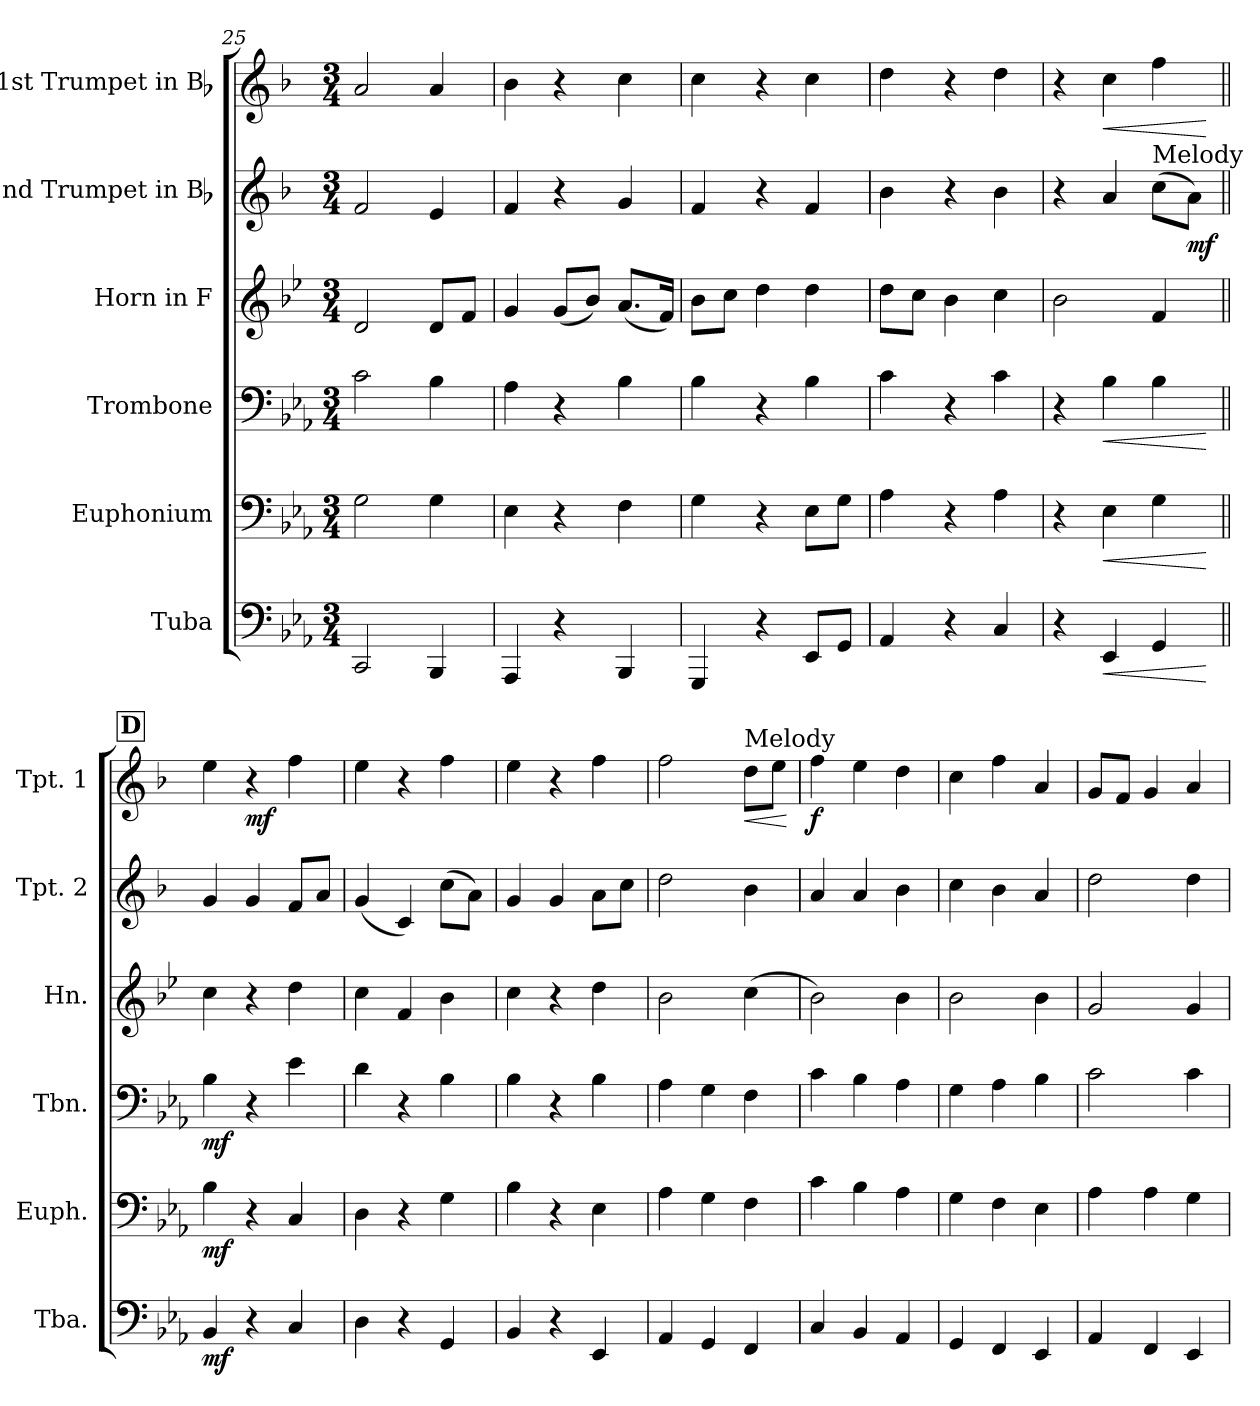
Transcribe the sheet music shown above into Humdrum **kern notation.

**kern	**dynam	**kern	**dynam	**kern	**dynam	**kern	**kern	**dynam	**kern	**dynam
*part6	*part6	*part5	*part5	*part4	*part4	*part3	*part2	*part2	*part1	*part1
*staff6	*staff6	*staff5	*staff5	*staff4	*staff4	*staff3	*staff2	*staff2	*staff1	*staff1
*I"Tuba	*	*I"Euphonium	*	*I"Trombone	*	*I"Horn in F	*I"2nd Trumpet in Bb	*	*I"1st Trumpet in Bb	*
*I'Tba.	*	*I'Euph.	*	*I'Tbn.	*	*I'Hn.	*I'Tpt. 2	*	*I'Tpt. 1	*
*clefF4	*	*clefF4	*	*clefF4	*	*clefG2	*clefG2	*	*clefG2	*
*	*	*	*	*	*	*ITrd4c7	*ITrd1c2	*	*ITrd1c2	*
*k[b-e-a-]	*	*k[b-e-a-]	*	*k[b-e-a-]	*	*k[b-e-a-]	*k[b-e-a-]	*	*k[b-e-a-]	*
*E-:	*	*E-:	*	*E-:	*	*E-:	*E-:	*	*E-:	*
*M3/4	*	*M3/4	*	*M3/4	*	*M3/4	*M3/4	*	*M3/4	*
=25	=25	=25	=25	=25	=25	=25	=25	=25	=25	=25
2CC/	.	2G\	.	2c\	.	2G/	2e-/	.	2g/	.
4BBB-/	.	4G\	.	4B-\	.	8G/L	4d/	.	4g/	.
.	.	.	.	.	.	8B-/J	.	.	.	.
=26	=26	=26	=26	=26	=26	=26	=26	=26	=26	=26
4AAA-/	.	4E-\	.	4A-\	.	4c/	4e-/	.	4a-\	.
4r	.	4r	.	4r	.	(8c/L	4r	.	4r	.
.	.	.	.	.	.	8e-/J)	.	.	.	.
4BBB-/	.	4F\	.	4B-\	.	(8.d/L	4f/	.	4b-\	.
.	.	.	.	.	.	16B-/Jk)	.	.	.	.
=27	=27	=27	=27	=27	=27	=27	=27	=27	=27	=27
4GGG/	.	4G\	.	4B-\	.	8e-\L	4e-/	.	4b-\	.
.	.	.	.	.	.	8f\J	.	.	.	.
4r	.	4r	.	4r	.	4g\	4r	.	4r	.
8EE-/L	.	8E-\L	.	4B-\	.	4g\	4e-/	.	4b-\	.
8GG/J	.	8G\J	.	.	.	.	.	.	.	.
=28	=28	=28	=28	=28	=28	=28	=28	=28	=28	=28
4AA-/	.	4A-\	.	4c\	.	8g\L	4a-\	.	4cc\	.
.	.	.	.	.	.	8f\J	.	.	.	.
4r	.	4r	.	4r	.	4e-\	4r	.	4r	.
4C/	.	4A-\	.	4c\	.	4f\	4a-\	.	4cc\	.
!!LO:PB:g=z
=29	=29	=29	=29	=29	=29	=29	=29	=29	=29	=29
4r	.	4r	.	4r	.	2e-\	4r	.	4r	.
!	!LO:HP:b	!	!LO:HP:b	!	!LO:HP:b	!	!	!	!	!LO:HP:b
4EE-/	<	4E-\	<	4B-\	<	.	4g/	.	4b-\	<
!	!	!	!	!	!	!	!LO:TX:a:t=Melody	!	!	!
4GG/	.	4G\	.	4B-\	.	4B-/	(8b-\L	.	4ee-\	.
!	!	!	!	!	!	!	!	!LO:DY:b	!	!
.	.	.	.	.	.	.	8g\J)	mf	.	.
.	[	.	[	.	[	.	.	.	.	[
!!LO:REH:place=s1:a:B:fs=14:t=D
=30||	=30||	=30||	=30||	=30||	=30||	=30||	=30||	=30||	=30||	=30||
!	!LO:DY:b	!	!LO:DY:b	!	!LO:DY:b	!	!	!	!	!
4BB-/	mf	4B-\	mf	4B-\	mf	4f\	4f/	.	4dd\	.
!	!	!	!	!	!	!	!	!	!	!LO:DY:b
4r	.	4r	.	4r	.	4r	4f/	.	4r	mf
4C/	.	4C/	.	4e-\	.	4g\	8e-/L	.	4ee-\	.
.	.	.	.	.	.	.	8g/J	.	.	.
=31	=31	=31	=31	=31	=31	=31	=31	=31	=31	=31
4D\	.	4D\	.	4d\	.	4f\	(4f/	.	4dd\	.
4r	.	4r	.	4r	.	4B-/	4B-/)	.	4r	.
4GG/	.	4G\	.	4B-\	.	4e-\	(8b-\L	.	4ee-\	.
.	.	.	.	.	.	.	8g\J)	.	.	.
=32	=32	=32	=32	=32	=32	=32	=32	=32	=32	=32
4BB-/	.	4B-\	.	4B-\	.	4f\	4f/	.	4dd\	.
4r	.	4r	.	4r	.	4r	4f/	.	4r	.
4EE-/	.	4E-\	.	4B-\	.	4g\	8g\L	.	4ee-\	.
.	.	.	.	.	.	.	8b-\J	.	.	.
=33	=33	=33	=33	=33	=33	=33	=33	=33	=33	=33
4AA-/	.	4A-\	.	4A-\	.	2e-\	2cc\	.	2ee-\	.
4GG/	.	4G\	.	4G\	.	.	.	.	.	.
!	!	!	!	!	!	!	!	!	!LO:TX:a:t=Melody	!
!	!	!	!	!	!	!	!	!	!	!LO:HP:b
4FF/	.	4F\	.	4F\	.	(4f\	4a-\	.	8cc\L	<
.	.	.	.	.	.	.	.	.	8dd\J	.
.	.	.	.	.	.	.	.	.	.	[
=34	=34	=34	=34	=34	=34	=34	=34	=34	=34	=34
!	!	!	!	!	!	!	!	!	!	!LO:DY:b
4C/	.	4c\	.	4c\	.	2e-\)	4g/	.	4ee-\	f
4BB-/	.	4B-\	.	4B-\	.	.	4g/	.	4dd\	.
4AA-/	.	4A-\	.	4A-\	.	4e-\	4a-\	.	4cc\	.
=35	=35	=35	=35	=35	=35	=35	=35	=35	=35	=35
4GG/	.	4G\	.	4G\	.	2e-\	4b-\	.	4b-\	.
4FF/	.	4F\	.	4A-\	.	.	4a-\	.	4ee-\	.
4EE-/	.	4E-\	.	4B-\	.	4e-\	4g/	.	4g/	.
=36	=36	=36	=36	=36	=36	=36	=36	=36	=36	=36
4AA-/	.	4A-\	.	2c\	.	2c/	2cc\	.	8f/L	.
.	.	.	.	.	.	.	.	.	8e-/J	.
4FF/	.	4A-\	.	.	.	.	.	.	4f/	.
4EE-/	.	4G\	.	4c\	.	4c/	4cc\	.	4g/	.
=	=	=	=	=	=	=	=	=	=	=
*-	*-	*-	*-	*-	*-	*-	*-	*-	*-	*-
